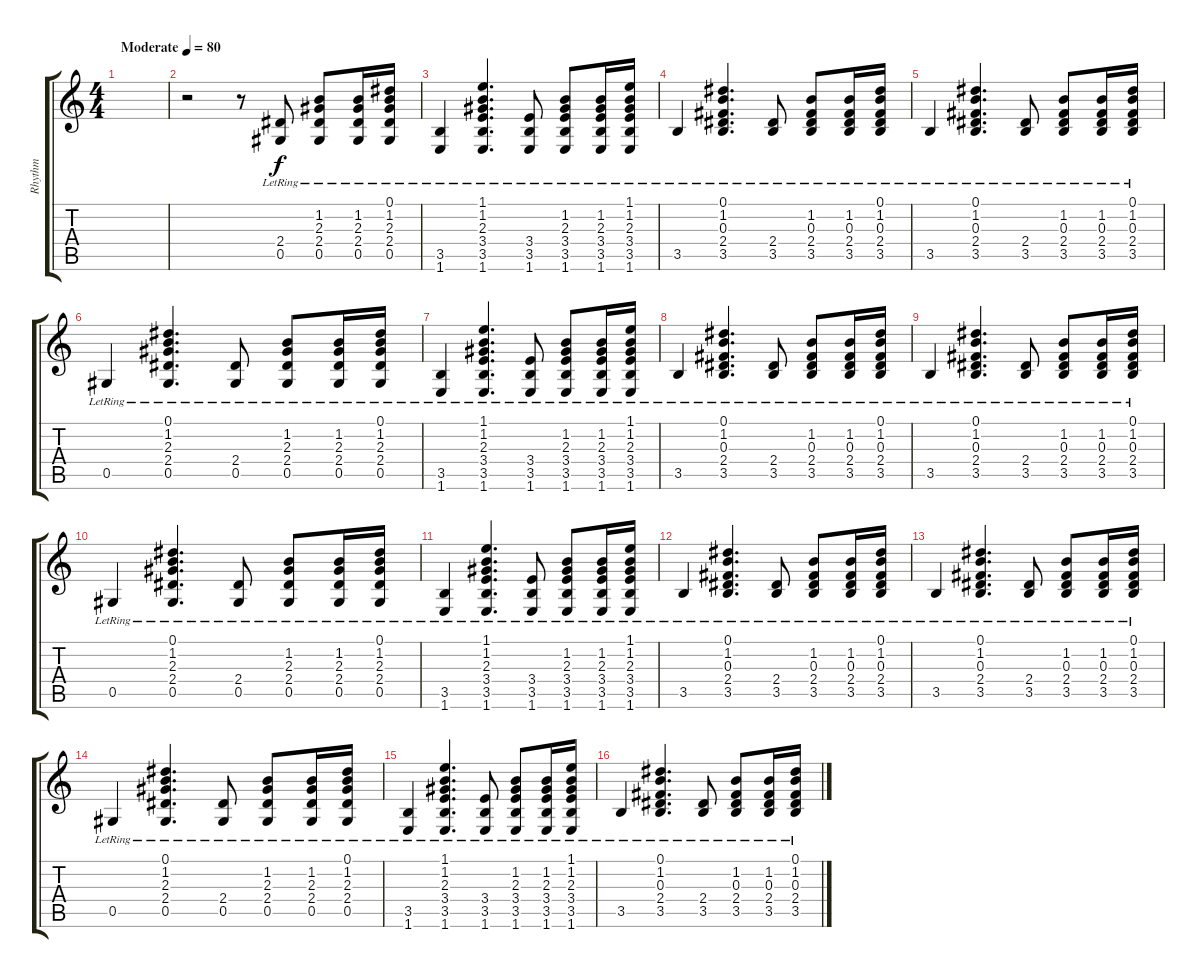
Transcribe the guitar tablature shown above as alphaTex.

\track ("Rhythm" "Rhythm") {instrument acousticguitarsteel}
\staff {score tabs}
\tuning (Eb4 Bb3 Gb3 Db3 Ab2 Eb2) {hide}
\ts (4 4)
\tempo (80 "Moderate")
\clef g2
\ks c
|
r.2 r.8 (2.4{lr} 0.5{lr}).8 (1.2{lr} 2.3{lr} 2.4{lr} 0.5{lr}).8 (1.2{lr} 2.3{lr} 2.4{lr} 0.5{lr}).16 (0.1{lr} 1.2{lr} 2.3{lr} 2.4{lr} 0.5{lr}).16 |
(3.5{lr} 1.6).4 (1.1 1.2{lr} 2.3{lr} 3.4{lr} 3.5{lr} 1.6).4{d} (3.4{lr} 3.5{lr} 1.6).8 (1.2{lr} 2.3{lr} 3.4{lr} 3.5{lr} 1.6).8 (1.2{lr} 2.3{lr} 3.4{lr} 3.5{lr} 1.6).16 (1.1{lr} 1.2{lr} 2.3{lr} 3.4{lr} 3.5{lr} 1.6).16 |
3.5{lr}.4 (0.1 1.2{lr} 0.3{lr} 2.4{lr} 3.5{lr}).4{d} (2.4{lr} 3.5{lr}).8 (1.2{lr} 0.3{lr} 2.4{lr} 3.5{lr}).8 (1.2{lr} 0.3{lr} 2.4{lr} 3.5{lr}).16 (0.1{lr} 1.2{lr} 0.3{lr} 2.4{lr} 3.5{lr}).16 |
3.5{lr}.4 (0.1 1.2{lr} 0.3{lr} 2.4{lr} 3.5{lr}).4{d} (2.4{lr} 3.5{lr}).8 (1.2{lr} 0.3{lr} 2.4{lr} 3.5{lr}).8 (1.2{lr} 0.3{lr} 2.4{lr} 3.5{lr}).16 (0.1{lr} 1.2{lr} 0.3{lr} 2.4{lr} 3.5{lr}).16 |
0.5{lr}.4 (0.1{lr} 1.2{lr} 2.3{lr} 2.4{lr} 0.5{lr}).4{d} (2.4{lr} 0.5{lr}).8 (1.2{lr} 2.3{lr} 2.4{lr} 0.5{lr}).8 (1.2{lr} 2.3{lr} 2.4{lr} 0.5{lr}).16 (0.1{lr} 1.2{lr} 2.3{lr} 2.4{lr} 0.5{lr}).16 |
(3.5{lr} 1.6).4 (1.1 1.2{lr} 2.3{lr} 3.4{lr} 3.5{lr} 1.6).4{d} (3.4{lr} 3.5{lr} 1.6).8 (1.2{lr} 2.3{lr} 3.4{lr} 3.5{lr} 1.6).8 (1.2{lr} 2.3{lr} 3.4{lr} 3.5{lr} 1.6).16 (1.1{lr} 1.2{lr} 2.3{lr} 3.4{lr} 3.5{lr} 1.6).16 |
3.5{lr}.4 (0.1 1.2{lr} 0.3{lr} 2.4{lr} 3.5{lr}).4{d} (2.4{lr} 3.5{lr}).8 (1.2{lr} 0.3{lr} 2.4{lr} 3.5{lr}).8 (1.2{lr} 0.3{lr} 2.4{lr} 3.5{lr}).16 (0.1{lr} 1.2{lr} 0.3{lr} 2.4{lr} 3.5{lr}).16 |
3.5{lr}.4 (0.1 1.2{lr} 0.3{lr} 2.4{lr} 3.5{lr}).4{d} (2.4{lr} 3.5{lr}).8 (1.2{lr} 0.3{lr} 2.4{lr} 3.5{lr}).8 (1.2{lr} 0.3{lr} 2.4{lr} 3.5{lr}).16 (0.1{lr} 1.2{lr} 0.3{lr} 2.4{lr} 3.5{lr}).16 |
0.5{lr}.4 (0.1{lr} 1.2{lr} 2.3{lr} 2.4{lr} 0.5{lr}).4{d} (2.4{lr} 0.5{lr}).8 (1.2{lr} 2.3{lr} 2.4{lr} 0.5{lr}).8 (1.2{lr} 2.3{lr} 2.4{lr} 0.5{lr}).16 (0.1{lr} 1.2{lr} 2.3{lr} 2.4{lr} 0.5{lr}).16 |
(3.5{lr} 1.6).4 (1.1 1.2{lr} 2.3{lr} 3.4{lr} 3.5{lr} 1.6).4{d} (3.4{lr} 3.5{lr} 1.6).8 (1.2{lr} 2.3{lr} 3.4{lr} 3.5{lr} 1.6).8 (1.2{lr} 2.3{lr} 3.4{lr} 3.5{lr} 1.6).16 (1.1{lr} 1.2{lr} 2.3{lr} 3.4{lr} 3.5{lr} 1.6).16 |
3.5{lr}.4 (0.1 1.2{lr} 0.3{lr} 2.4{lr} 3.5{lr}).4{d} (2.4{lr} 3.5{lr}).8 (1.2{lr} 0.3{lr} 2.4{lr} 3.5{lr}).8 (1.2{lr} 0.3{lr} 2.4{lr} 3.5{lr}).16 (0.1{lr} 1.2{lr} 0.3{lr} 2.4{lr} 3.5{lr}).16 |
3.5{lr}.4 (0.1 1.2{lr} 0.3{lr} 2.4{lr} 3.5{lr}).4{d} (2.4{lr} 3.5{lr}).8 (1.2{lr} 0.3{lr} 2.4{lr} 3.5{lr}).8 (1.2{lr} 0.3{lr} 2.4{lr} 3.5{lr}).16 (0.1{lr} 1.2{lr} 0.3{lr} 2.4{lr} 3.5{lr}).16 |
0.5{lr}.4 (0.1{lr} 1.2{lr} 2.3{lr} 2.4{lr} 0.5{lr}).4{d} (2.4{lr} 0.5{lr}).8 (1.2{lr} 2.3{lr} 2.4{lr} 0.5{lr}).8 (1.2{lr} 2.3{lr} 2.4{lr} 0.5{lr}).16 (0.1{lr} 1.2{lr} 2.3{lr} 2.4{lr} 0.5{lr}).16 |
(3.5{lr} 1.6).4 (1.1 1.2{lr} 2.3{lr} 3.4{lr} 3.5{lr} 1.6).4{d} (3.4{lr} 3.5{lr} 1.6).8 (1.2{lr} 2.3{lr} 3.4{lr} 3.5{lr} 1.6).8 (1.2{lr} 2.3{lr} 3.4{lr} 3.5{lr} 1.6).16 (1.1{lr} 1.2{lr} 2.3{lr} 3.4{lr} 3.5{lr} 1.6).16 |
3.5{lr}.4 (0.1 1.2{lr} 0.3{lr} 2.4{lr} 3.5{lr}).4{d} (2.4{lr} 3.5{lr}).8 (1.2{lr} 0.3{lr} 2.4{lr} 3.5{lr}).8 (1.2{lr} 0.3{lr} 2.4{lr} 3.5{lr}).16 (0.1{lr} 1.2{lr} 0.3{lr} 2.4{lr} 3.5{lr}).16
